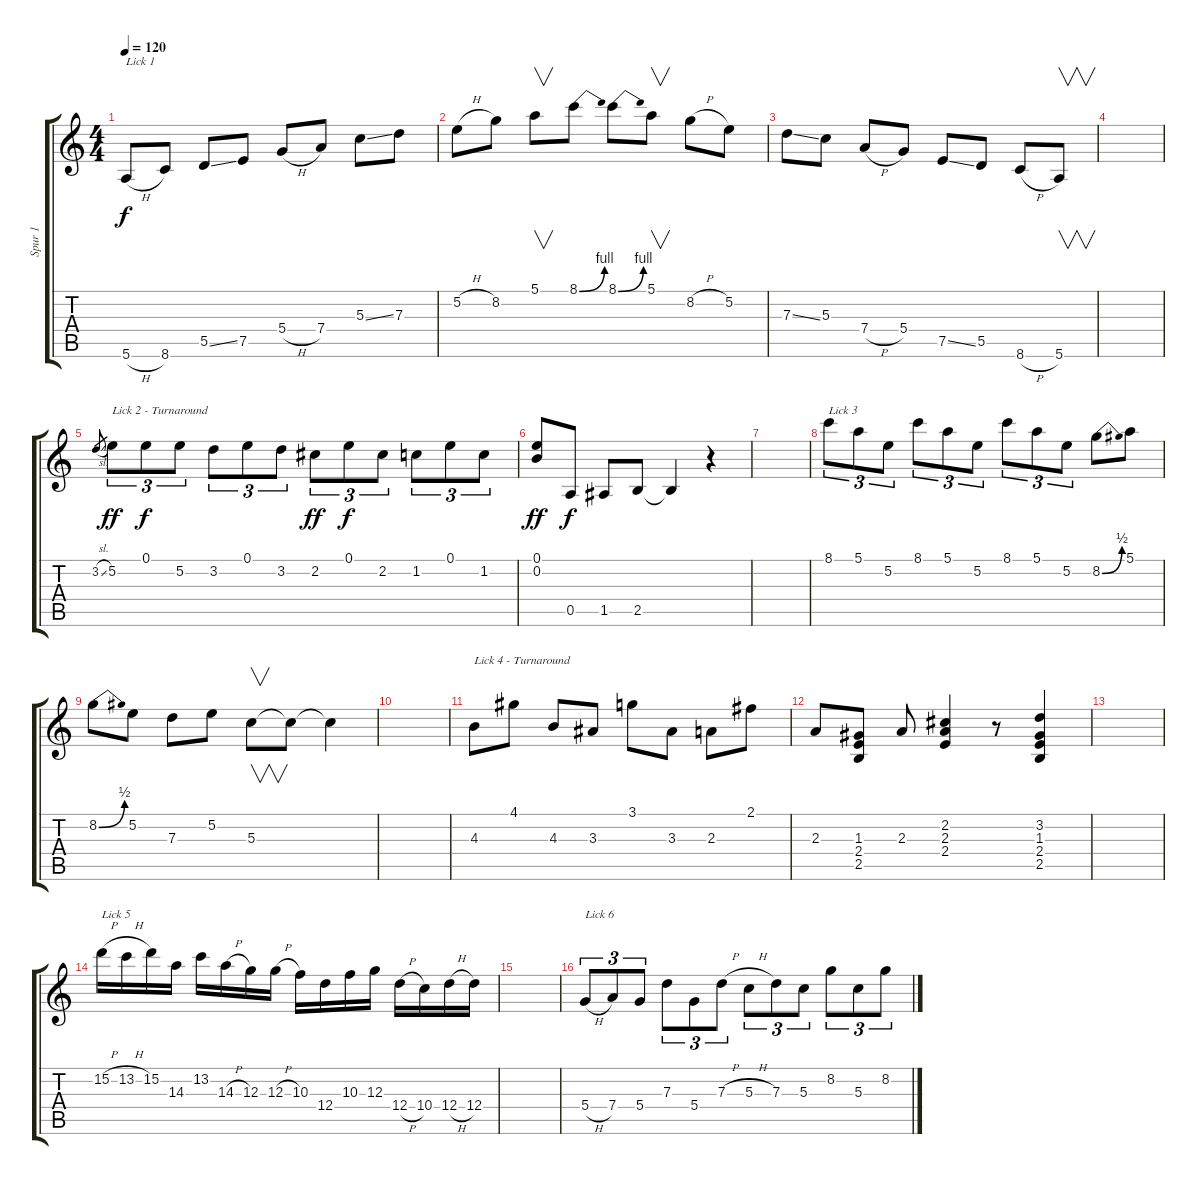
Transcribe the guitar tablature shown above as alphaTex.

\track ("Spur 1" "Spur 1") {instrument overdrivenguitar}
\staff {score tabs}
\tuning (E4 B3 G3 D3 A2 E2) {hide}
\ts (4 4)
\tempo 120
\clef g2
\ks c
5.6{h}.8{txt "Lick 1" dy f instrument overdrivenguitar} 8.6.8 5.5{ss}.8 7.5.8 5.4{h}.8 7.4.8 5.3{ss}.8 7.3.8 |
5.2{h}.8 8.2.8 5.1.8{v} 8.1{be (bend 0 0 60 4)}.8 8.1{be (bend 0 0 60 4)}.8 5.1.8{v} 8.2{h}.8 5.2.8 |
7.3{ss}.8 5.3.8 7.4{h}.8 5.4.8 7.5{ss}.8 5.5.8 8.6{h}.8 5.6.8{v} |
|
3.2{sl}.8{gr} 5.2.8{tu (3 2) txt "Lick 2 - Turnaround" dy ff} 0.1.8{tu (3 2) dy f} 5.2.8{tu (3 2)} 3.2.8{tu (3 2)} 0.1.8{tu (3 2)} 3.2.8{tu (3 2)} 2.2.8{tu (3 2) dy ff} 0.1.8{tu (3 2) dy f} 2.2.8{tu (3 2)} 1.2.8{tu (3 2)} 0.1.8{tu (3 2)} 1.2.8{tu (3 2)} |
(0.1 0.2).8{dy ff} 0.5.8{dy f} 1.5.8 2.5.8 2.5{t}.4 r.4 |
|
8.1.8{tu (3 2) txt "Lick 3"} 5.1.8{tu (3 2)} 5.2.8{tu (3 2)} 8.1.8{tu (3 2)} 5.1.8{tu (3 2)} 5.2.8{tu (3 2)} 8.1.8{tu (3 2)} 5.1.8{tu (3 2)} 5.2.8{tu (3 2)} 8.2{be (bend 0 0 60 2)}.8 5.1.8 |
8.2{be (bend 0 0 60 2)}.8 5.2.8 7.3.8 5.2.8 5.3.8{v} 5.3{t}.8 5.3{t}.4 |
|
4.3.8{txt "Lick 4 - Turnaround"} 4.1.8 4.3.8 3.3.8 3.1.8 3.3.8 2.3.8 2.1.8 |
2.3.8 (1.3 2.4 2.5).8 2.3.8 (2.2 2.3 2.4).4 r.8 (3.2 1.3 2.4 2.5).4 |
|
15.2{h}.16{txt "Lick 5"} 13.2{h}.16 15.2.16 14.3.16 13.2.16 14.3{h}.16 12.3.16 12.3{h}.16 10.3.16 12.4.16 10.3.16 12.3.16 12.4{h}.16 10.4.16 12.4{h}.16 12.4.16 |
|
5.4{h}.8{tu (3 2) txt "Lick 6"} 7.4.8{tu (3 2)} 5.4.8{tu (3 2)} 7.3.8{tu (3 2)} 5.4.8{tu (3 2)} 7.3{h}.8{tu (3 2)} 5.3{h}.8{tu (3 2)} 7.3.8{tu (3 2)} 5.3.8{tu (3 2)} 8.2.8{tu (3 2)} 5.3.8{tu (3 2)} 8.2.8{tu (3 2)}
